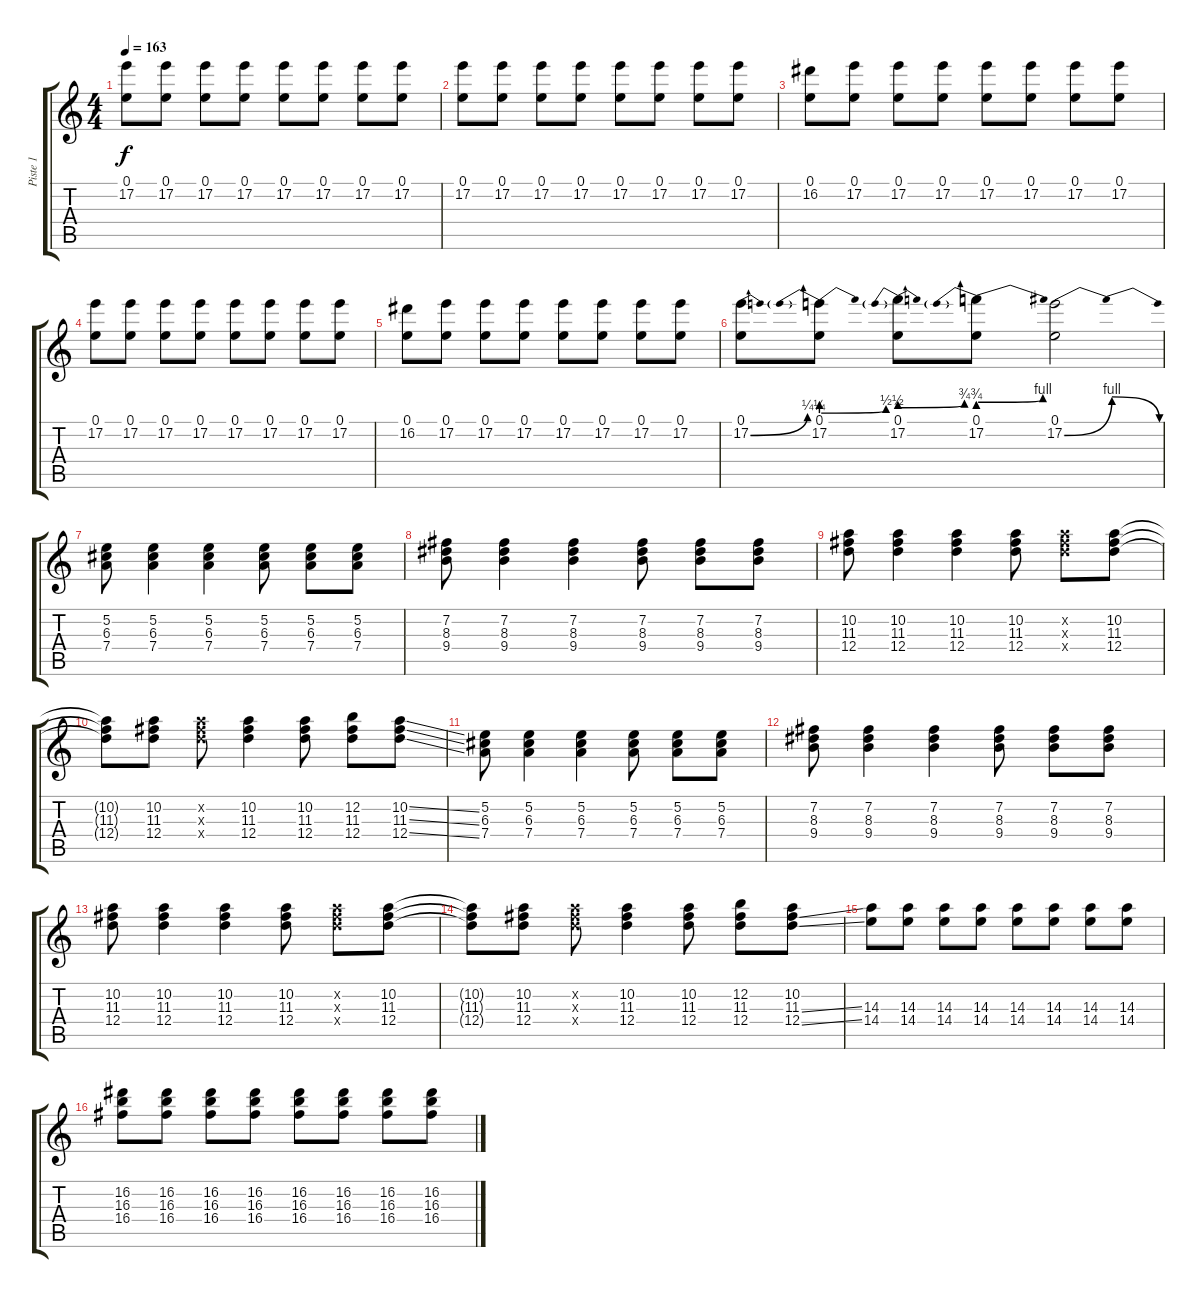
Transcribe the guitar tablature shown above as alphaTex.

\track ("Piste 1" "Piste 1") {instrument overdrivenguitar}
\staff {score tabs}
\tuning (E4 B3 G3 D3 A2 E2) {hide}
\ts (4 4)
\tempo 163
\clef g2
\ks c
(0.1 17.2).8{dy f} (0.1 17.2).8 (0.1 17.2).8 (0.1 17.2).8 (0.1 17.2).8 (0.1 17.2).8 (0.1 17.2).8 (0.1 17.2).8 |
(0.1 17.2).8 (0.1 17.2).8 (0.1 17.2).8 (0.1 17.2).8 (0.1 17.2).8 (0.1 17.2).8 (0.1 17.2).8 (0.1 17.2).8 |
(0.1 16.2).8 (0.1 17.2).8 (0.1 17.2).8 (0.1 17.2).8 (0.1 17.2).8 (0.1 17.2).8 (0.1 17.2).8 (0.1 17.2).8 |
(0.1 17.2).8 (0.1 17.2).8 (0.1 17.2).8 (0.1 17.2).8 (0.1 17.2).8 (0.1 17.2).8 (0.1 17.2).8 (0.1 17.2).8 |
(0.1 16.2).8 (0.1 17.2).8 (0.1 17.2).8 (0.1 17.2).8 (0.1 17.2).8 (0.1 17.2).8 (0.1 17.2).8 (0.1 17.2).8 |
(0.1 17.2{be (bend 0 0 60 1)}).8 (0.1 17.2{be (prebendbend 0 1 60 2)}).8 (0.1 17.2{be (prebendbend 0 2 60 3)}).8 (0.1 17.2{be (prebendbend 0 3 60 4)}).8 (0.1 17.2{be (bendrelease 0 0 10 4 20 4 60 0)}).2 |
(5.2 6.3 7.4).8 (5.2 6.3 7.4).4 (5.2 6.3 7.4).4 (5.2 6.3 7.4).8 (5.2 6.3 7.4).8 (5.2 6.3 7.4).8 |
(7.2 8.3 9.4).8 (7.2 8.3 9.4).4 (7.2 8.3 9.4).4 (7.2 8.3 9.4).8 (7.2 8.3 9.4).8 (7.2 8.3 9.4).8 |
(10.2 11.3 12.4).8 (10.2 11.3 12.4).4 (10.2 11.3 12.4).4 (10.2 11.3 12.4).8 (10.2{x} 11.3{x} 12.4{x}).8 (10.2 11.3 12.4).8 |
(10.2{t} 11.3{t} 12.4{t}).8 (10.2 11.3 12.4).8 (10.2{x} 11.3{x} 12.4{x}).8 (10.2 11.3 12.4).4 (10.2 11.3 12.4).8 (12.2 11.3 12.4).8 (10.2{ss} 11.3{ss} 12.4{ss}).8 |
(5.2 6.3 7.4).8 (5.2 6.3 7.4).4 (5.2 6.3 7.4).4 (5.2 6.3 7.4).8 (5.2 6.3 7.4).8 (5.2 6.3 7.4).8 |
(7.2 8.3 9.4).8 (7.2 8.3 9.4).4 (7.2 8.3 9.4).4 (7.2 8.3 9.4).8 (7.2 8.3 9.4).8 (7.2 8.3 9.4).8 |
(10.2 11.3 12.4).8 (10.2 11.3 12.4).4 (10.2 11.3 12.4).4 (10.2 11.3 12.4).8 (10.2{x} 11.3{x} 12.4{x}).8 (10.2 11.3 12.4).8 |
(10.2{t} 11.3{t} 12.4{t}).8 (10.2 11.3 12.4).8 (10.2{x} 11.3{x} 12.4{x}).8 (10.2 11.3 12.4).4 (10.2 11.3 12.4).8 (12.2 11.3 12.4).8 (10.2 11.3{ss} 12.4{ss}).8 |
(14.3 14.4).8 (14.3 14.4).8 (14.3 14.4).8 (14.3 14.4).8 (14.3 14.4).8 (14.3 14.4).8 (14.3 14.4).8 (14.3 14.4).8 |
(16.2 16.3 16.4).8 (16.2 16.3 16.4).8 (16.2 16.3 16.4).8 (16.2 16.3 16.4).8 (16.2 16.3 16.4).8 (16.2 16.3 16.4).8 (16.2 16.3 16.4).8 (16.2 16.3 16.4).8
